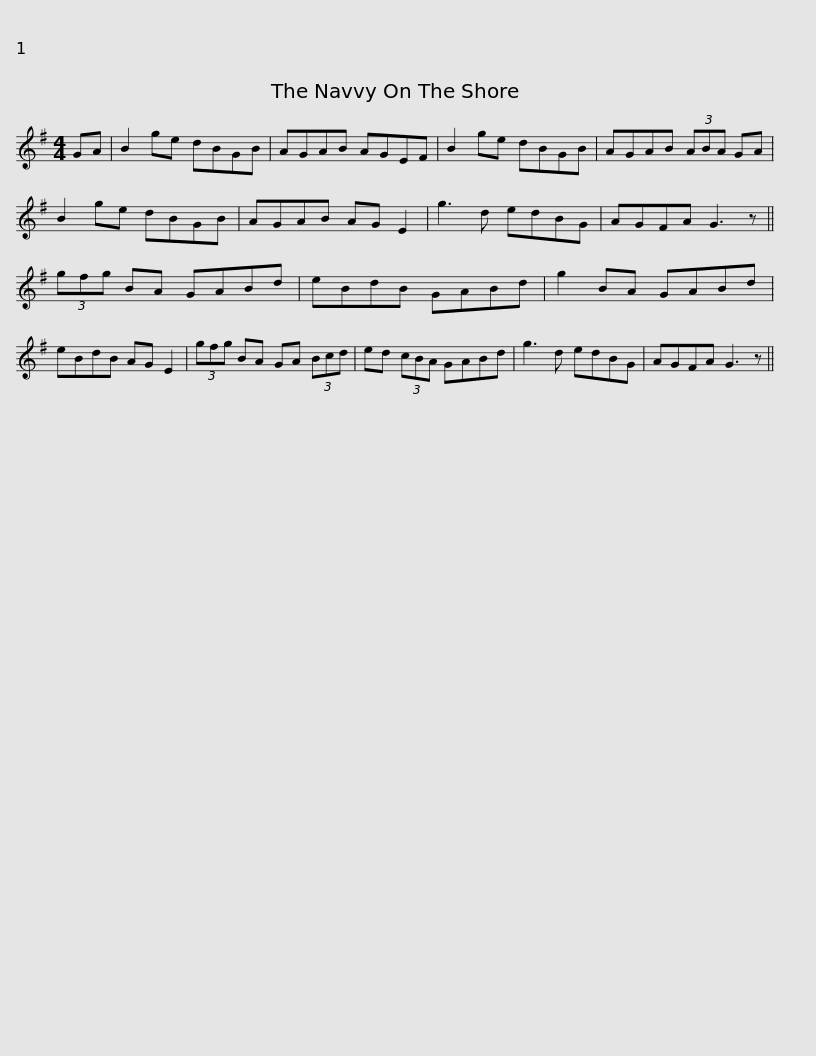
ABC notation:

X:1
L:1/8
M:4/4
I:linebreak $
K:G
V:1 treble
V:1
 GA | B2 ge dBGB | AGAB AGEF | B2 ge dBGB | AGAB (3ABA GA | %5
 B2 ge dBGB |$ AGAB AG E2 | g3 d edBG | AGFA G3 z || (3gfg BA GABd | %10
 eBdB GABd | g2 BA GABd |$ eBdB AG E2 | (3gfg BA GA (3Bcd | ed (3cBA GABd | %15
 g3 d edBG | AGFA G3 z || %17
